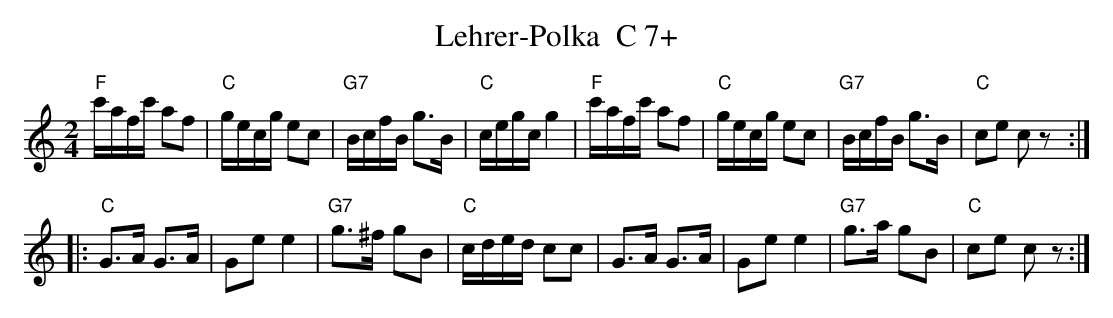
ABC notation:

X:1
T:Lehrer-Polka  C 7+
M:2/4
L:1/16
K:C %%MIDI gchordon
"F"c'afc' a2f2 | "C"gecg e2c2 | "G7"BcfB g3B | "C"cegcg4 | "F"c'afc' a2f2 | "C"gecg e2c2 | "G7"BcfB g3B | "C"c2e2 c2z2::
[L:1/8] "C"G>A G>A | Gee2 | "G7"g>^f gB | "C"c/2d/2e/2d/2 cc | G>A G>A | Gee2 | "G7"g>a gB | "C"ce cz :|
